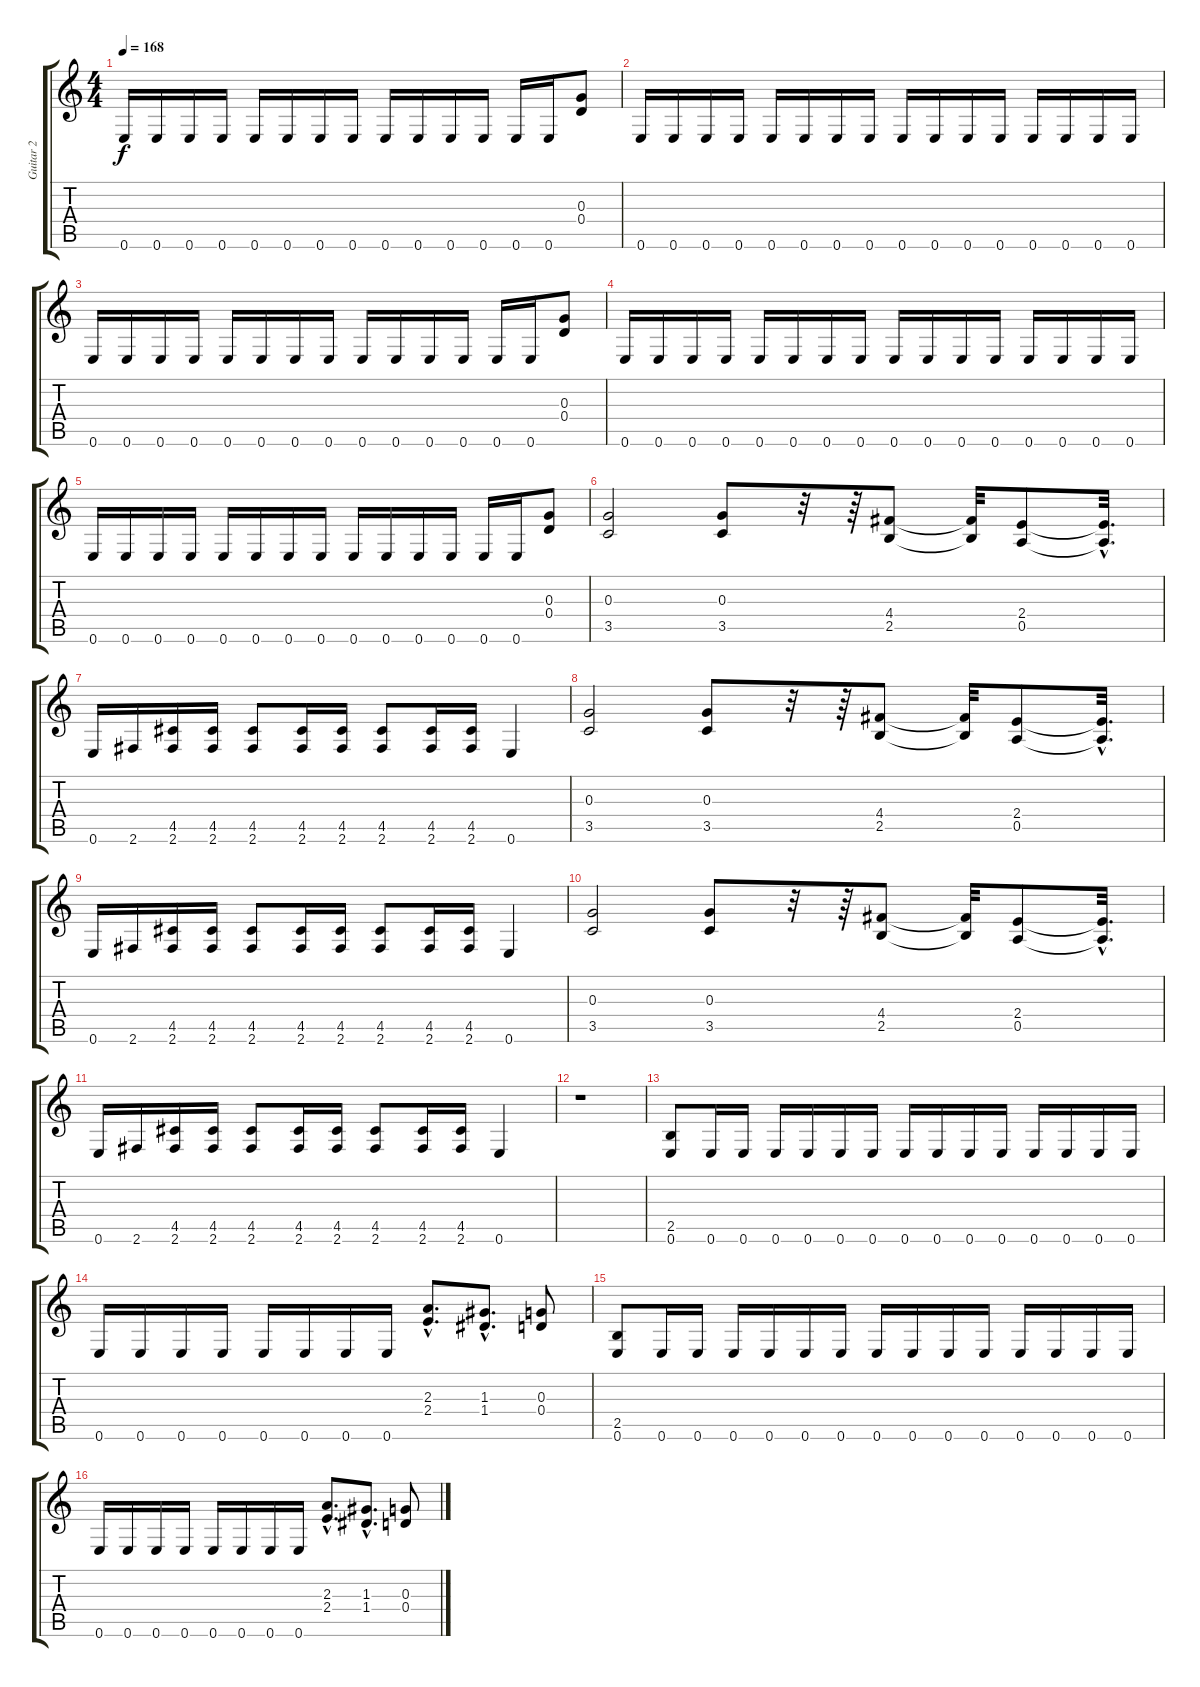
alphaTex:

\track ("Guitar 2" "Guitar 2") {instrument overdrivenguitar}
\staff {score tabs}
\tuning (E4 B3 G3 D3 A2 E2) {hide}
\ts (4 4)
\tempo 168
\clef g2
\ks c
0.6.16{dy f} 0.6.16 0.6.16 0.6.16 0.6.16 0.6.16 0.6.16 0.6.16 0.6.16 0.6.16 0.6.16 0.6.16 0.6.16 0.6.16 (0.3 0.4).8 |
0.6.16 0.6.16 0.6.16 0.6.16 0.6.16 0.6.16 0.6.16 0.6.16 0.6.16 0.6.16 0.6.16 0.6.16 0.6.16 0.6.16 0.6.16 0.6.16 |
0.6.16 0.6.16 0.6.16 0.6.16 0.6.16 0.6.16 0.6.16 0.6.16 0.6.16 0.6.16 0.6.16 0.6.16 0.6.16 0.6.16 (0.3 0.4).8 |
0.6.16 0.6.16 0.6.16 0.6.16 0.6.16 0.6.16 0.6.16 0.6.16 0.6.16 0.6.16 0.6.16 0.6.16 0.6.16 0.6.16 0.6.16 0.6.16 |
0.6.16 0.6.16 0.6.16 0.6.16 0.6.16 0.6.16 0.6.16 0.6.16 0.6.16 0.6.16 0.6.16 0.6.16 0.6.16 0.6.16 (0.3 0.4).8 |
(0.3 3.5).2 (0.3 3.5).8 r.32 r.64 (4.4 2.5).8 (4.4{t} 2.5{t}).32 (2.4 0.5).8 (2.4{hac t} 0.5{hac t}).32{d} |
0.6.16 2.6.16 (4.5 2.6).16 (4.5 2.6).16 (4.5 2.6).8 (4.5 2.6).16 (4.5 2.6).16 (4.5 2.6).8 (4.5 2.6).16 (4.5 2.6).16 0.6.4 |
(0.3 3.5).2 (0.3 3.5).8 r.32 r.64 (4.4 2.5).8 (4.4{t} 2.5{t}).32 (2.4 0.5).8 (2.4{hac t} 0.5{hac t}).32{d} |
0.6.16 2.6.16 (4.5 2.6).16 (4.5 2.6).16 (4.5 2.6).8 (4.5 2.6).16 (4.5 2.6).16 (4.5 2.6).8 (4.5 2.6).16 (4.5 2.6).16 0.6.4 |
(0.3 3.5).2 (0.3 3.5).8 r.32 r.64 (4.4 2.5).8 (4.4{t} 2.5{t}).32 (2.4 0.5).8 (2.4{hac t} 0.5{hac t}).32{d} |
0.6.16 2.6.16 (4.5 2.6).16 (4.5 2.6).16 (4.5 2.6).8 (4.5 2.6).16 (4.5 2.6).16 (4.5 2.6).8 (4.5 2.6).16 (4.5 2.6).16 0.6.4 |
r.1 |
(2.5 0.6).8 0.6.16 0.6.16 0.6.16 0.6.16 0.6.16 0.6.16 0.6.16 0.6.16 0.6.16 0.6.16 0.6.16 0.6.16 0.6.16 0.6.16 |
0.6.16 0.6.16 0.6.16 0.6.16 0.6.16 0.6.16 0.6.16 0.6.16 (2.3{hac} 2.4{hac}).8{d} (1.3{hac} 1.4{hac}).8{d} (0.3 0.4).8 |
(2.5 0.6).8 0.6.16 0.6.16 0.6.16 0.6.16 0.6.16 0.6.16 0.6.16 0.6.16 0.6.16 0.6.16 0.6.16 0.6.16 0.6.16 0.6.16 |
0.6.16 0.6.16 0.6.16 0.6.16 0.6.16 0.6.16 0.6.16 0.6.16 (2.3{hac} 2.4{hac}).8{d} (1.3{hac} 1.4{hac}).8{d} (0.3 0.4).8
